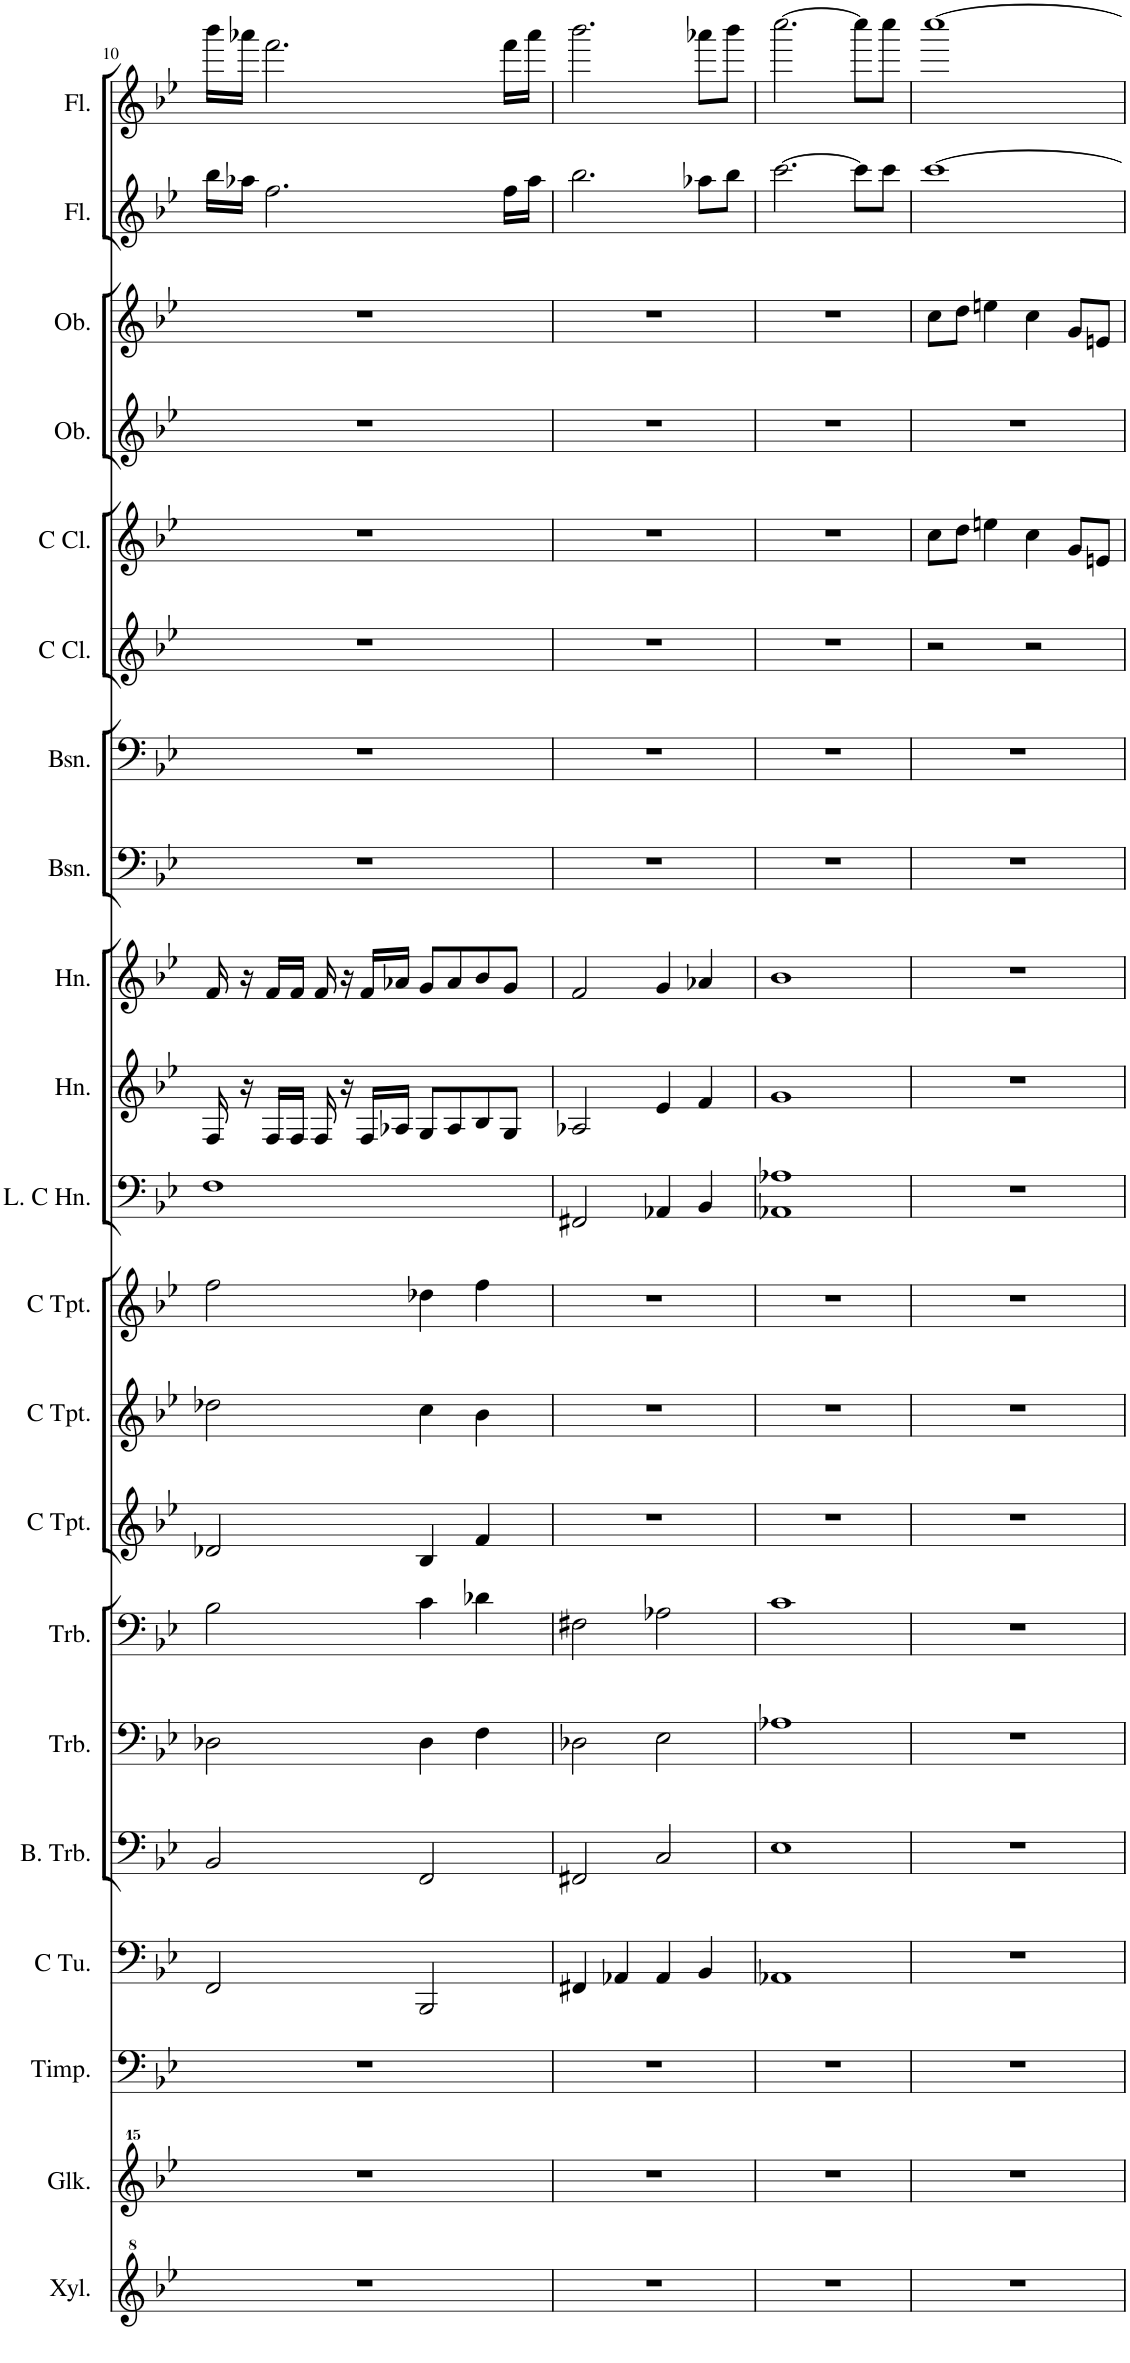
**kern	**kern	**kern	**kern	**kern	**kern	**kern	**kern	**kern	**kern	**kern	**kern	**kern	**kern	**kern	**kern	**kern	**kern	**kern	**kern	**kern
*part21	*part20	*part19	*part18	*part17	*part16	*part15	*part14	*part13	*part12	*part11	*part10	*part9	*part8	*part7	*part6	*part5	*part4	*part3	*part2	*part1
*staff21	*staff20	*staff19	*staff18	*staff17	*staff16	*staff15	*staff14	*staff13	*staff12	*staff11	*staff10	*staff9	*staff8	*staff7	*staff6	*staff5	*staff4	*staff3	*staff2	*staff1
*I"Xylophone	*I"Glockenspiel	*I"Timpani	*I"C Tuba	*I"Bass Trombone	*I"Trombone	*I"Trombone	*I"C Trumpet	*I"C Trumpet	*I"C Trumpet	*I"Low C Horn	*I"Horn	*I"Horn	*I"Basson	*I"Basson	*I"C Clarinet	*I"C Clarinet	*I"Oboe	*I"Oboe	*I"Flute	*I"Flute
*I'Xyl.	*I'Glk.	*I'Timp.	*I'C Tu.	*I'B. Trb.	*I'Trb.	*I'Trb.	*I'C Tpt.	*I'C Tpt.	*I'C Tpt.	*I'L. C Hn.	*I'Hn.	*I'Hn.	*I'Bsn.	*I'Bsn.	*I'C Cl.	*I'C Cl.	*I'Ob.	*I'Ob.	*I'Fl.	*I'Fl.
!!LO:PB:g=z
*clefG^2	*clefG^^2	*clefF4	*clefF4	*clefF4	*clefF4	*clefF4	*clefG2	*clefG2	*clefG2	*clefF4	*clefG2	*clefG2	*clefF4	*clefF4	*clefG2	*clefG2	*clefG2	*clefG2	*clefG2	*clefG2
*	*	*	*	*	*	*	*Trd1c2	*Trd1c2	*Trd1c2	*Trd4c7	*Trd4c7	*Trd4c7	*	*	*Trd1c2	*Trd1c2	*	*	*	*
*k[b-e-]	*k[b-e-]	*k[b-e-]	*k[b-e-]	*k[b-e-]	*k[b-e-]	*k[b-e-]	*k[b-e-]	*k[b-e-]	*k[b-e-]	*k[b-e-]	*k[b-e-]	*k[b-e-]	*k[b-e-]	*k[b-e-]	*k[b-e-]	*k[b-e-]	*k[b-e-]	*k[b-e-]	*k[b-e-]	*k[b-e-]
*M4/4	*M4/4	*M4/4	*M4/4	*M4/4	*M4/4	*M4/4	*M4/4	*M4/4	*M4/4	*M4/4	*M4/4	*M4/4	*M4/4	*M4/4	*M4/4	*M4/4	*M4/4	*M4/4	*M4/4	*M4/4
=10	=10	=10	=10	=10	=10	=10	=10	=10	=10	=10	=10	=10	=10	=10	=10	=10	=10	=10	=10	=10
1r	1r	1r	2FF/	2BB-/	2D-X\	2B-\	2d-X/	2dd-X\	2ff\	1F	16F/	16f/	1r	1r	1r	1r	1r	1r	16bb-\LL	16bbb-\LL
.	.	.	.	.	.	.	.	.	.	.	16r	16r	.	.	.	.	.	.	16aa-X\JJ	16aaa-X\JJ
.	.	.	.	.	.	.	.	.	.	.	16F/LL	16f/LL	.	.	.	.	.	.	2.ff\	2.fff\
.	.	.	.	.	.	.	.	.	.	.	16F/JJ	16f/JJ	.	.	.	.	.	.	.	.
.	.	.	.	.	.	.	.	.	.	.	16F/	16f/	.	.	.	.	.	.	.	.
.	.	.	.	.	.	.	.	.	.	.	16r	16r	.	.	.	.	.	.	.	.
.	.	.	.	.	.	.	.	.	.	.	16F/LL	16f/LL	.	.	.	.	.	.	.	.
.	.	.	.	.	.	.	.	.	.	.	16A-X/JJ	16a-X/JJ	.	.	.	.	.	.	.	.
.	.	.	2BBB-/	2FF/	4D-\	4c\	4B-/	4cc\	4dd-X\	.	8G/L	8g/L	.	.	.	.	.	.	.	.
.	.	.	.	.	.	.	.	.	.	.	8A-/	8a-/	.	.	.	.	.	.	.	.
.	.	.	.	.	4F\	4d-X\	4f/	4b-\	4ff\	.	8B-/	8b-/	.	.	.	.	.	.	.	.
.	.	.	.	.	.	.	.	.	.	.	8G/J	8g/J	.	.	.	.	.	.	16ff\LL	16fff\LL
.	.	.	.	.	.	.	.	.	.	.	.	.	.	.	.	.	.	.	16aa-\JJ	16aaa-\JJ
=11	=11	=11	=11	=11	=11	=11	=11	=11	=11	=11	=11	=11	=11	=11	=11	=11	=11	=11	=11	=11
1r	1r	1r	4FF#X/	2FF#X/	2D-X\	2F#X\	1r	1r	1r	2FF#X/	2A-X/	2f/	1r	1r	1r	1r	1r	1r	2.bb-\	2.bbb-\
.	.	.	4AA-X/	.	.	.	.	.	.	.	.	.	.	.	.	.	.	.	.	.
.	.	.	4AA-/	2C/	2E-\	2A-X\	.	.	.	4AA-X/	4e-/	4g/	.	.	.	.	.	.	.	.
.	.	.	4BB-/	.	.	.	.	.	.	4BB-/	4f/	4a-X/	.	.	.	.	.	.	8aa-X\L	8aaa-X\L
.	.	.	.	.	.	.	.	.	.	.	.	.	.	.	.	.	.	.	8bb-\J	8bbb-\J
=12	=12	=12	=12	=12	=12	=12	=12	=12	=12	=12	=12	=12	=12	=12	=12	=12	=12	=12	=12	=12
1r	1r	1r	1AA-X	1E-	1A-X	1c	1r	1r	1r	1AA-X 1A-X	1g	1b-	1r	1r	1r	1r	1r	1r	[2.ccc\	[2.cccc\
.	.	.	.	.	.	.	.	.	.	.	.	.	.	.	.	.	.	.	8ccc\L]	8cccc\L]
.	.	.	.	.	.	.	.	.	.	.	.	.	.	.	.	.	.	.	8ccc\J	8cccc\J
=13	=13	=13	=13	=13	=13	=13	=13	=13	=13	=13	=13	=13	=13	=13	=13	=13	=13	=13	=13	=13
1r	1r	1r	1r	1r	1r	1r	1r	1r	1r	1r	1r	1r	1r	1r	2r	8cc\L	1r	8cc\L	[1ccc	[1cccc
.	.	.	.	.	.	.	.	.	.	.	.	.	.	.	.	8dd\J	.	8dd\J	.	.
.	.	.	.	.	.	.	.	.	.	.	.	.	.	.	.	4een\	.	4een\	.	.
.	.	.	.	.	.	.	.	.	.	.	.	.	.	.	2r	4cc\	.	4cc\	.	.
.	.	.	.	.	.	.	.	.	.	.	.	.	.	.	.	8g/L	.	8g/L	.	.
.	.	.	.	.	.	.	.	.	.	.	.	.	.	.	.	8en/J	.	8en/J	.	.
=	=	=	=	=	=	=	=	=	=	=	=	=	=	=	=	=	=	=	=	=
*-	*-	*-	*-	*-	*-	*-	*-	*-	*-	*-	*-	*-	*-	*-	*-	*-	*-	*-	*-	*-
